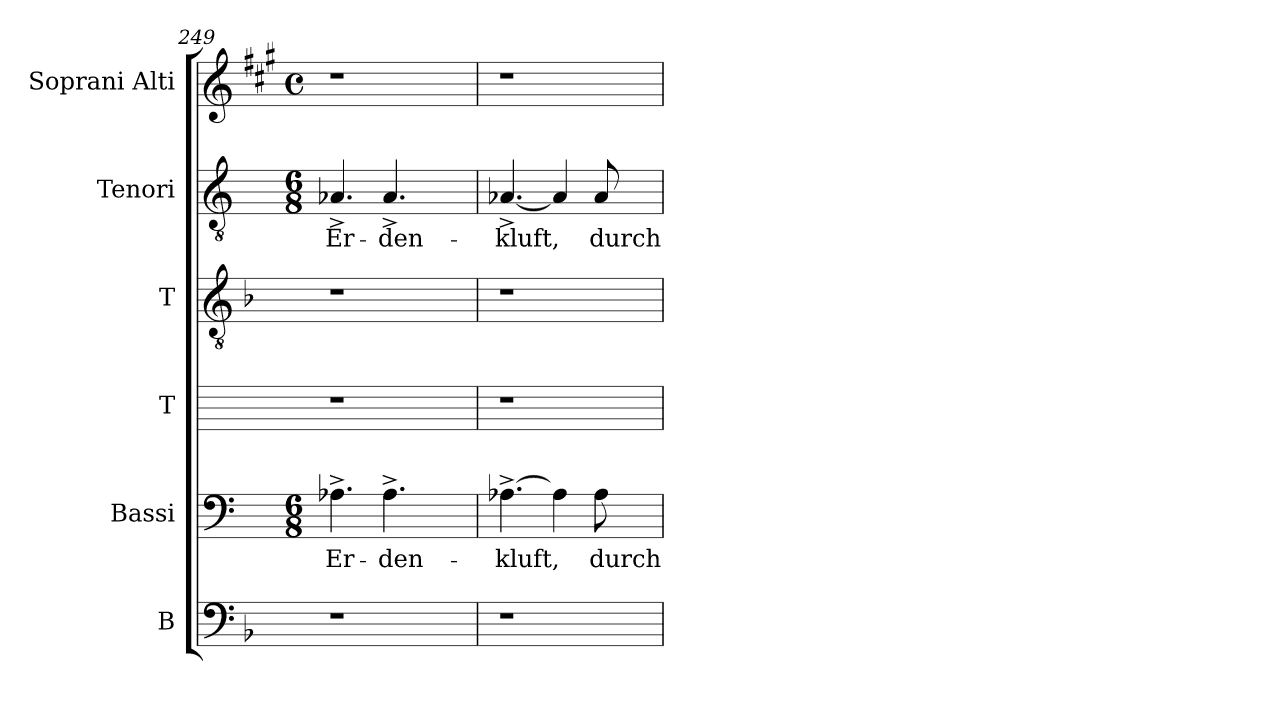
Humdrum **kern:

**kern	**kern	**text	**kern	**kern	**kern	**text	**kern
*part6	*part5	*part5	*part4	*part3	*part2	*part2	*part1
*staff6	*staff5	*staff5	*staff4	*staff3	*staff2	*staff2	*staff1
*I"B	*I"Bassi	*	*I"T	*I"T	*I"Tenori	*	*I"Soprani  Alti
*I'B	*I'B	*	*I'T	*I'T	*I'T	*	*I'S  A
*clefF4	*clefF4	*	*	*clefGv2	*clefGv2	*	*clefG2
*k[b-]	*k[]	*	*	*k[b-]	*k[]	*	*k[f#c#g#]
*F:	*C:	*	*	*F:	*C:	*	*A:
*	*M6/8	*	*	*	*M6/8	*	*M4/4
*	*	*	*	*	*	*	*met(c)
=249	=249	=249	=249	=249	=249	=249	=249
!	!	!LO:LY:b:cj	!	!	!	!LO:LY:b:cj	!
1r	4.A-X^>\	Er-	1r	1r	4.A-X^>/	Er-	1r
!	!	!LO:LY:b:cj	!	!	!	!LO:LY:b:cj	!
.	4.A-^>\	-den-	.	.	4.A-^>/	-den-	.
.	4ryy	.	.	.	4ryy	.	.
=250	=250	=250	=250	=250	=250	=250	=250
!	!	!LO:LY:b:cj	!	!	!	!LO:LY:b:cj	!
1r	[>4.A-X^>\	-kluft,	1r	1r	[<4.A-X^>/	-kluft,	1r
.	4A-\]	.	.	.	4A-/]	.	.
!	!	!LO:LY:b:cj	!	!	!	!LO:LY:b:cj	!
.	8A-\	durch	.	.	8A-/	durch	.
.	4ryy	.	.	.	4ryy	.	.
=	=	=	=	=	=	=	=
*-	*-	*-	*-	*-	*-	*-	*-
